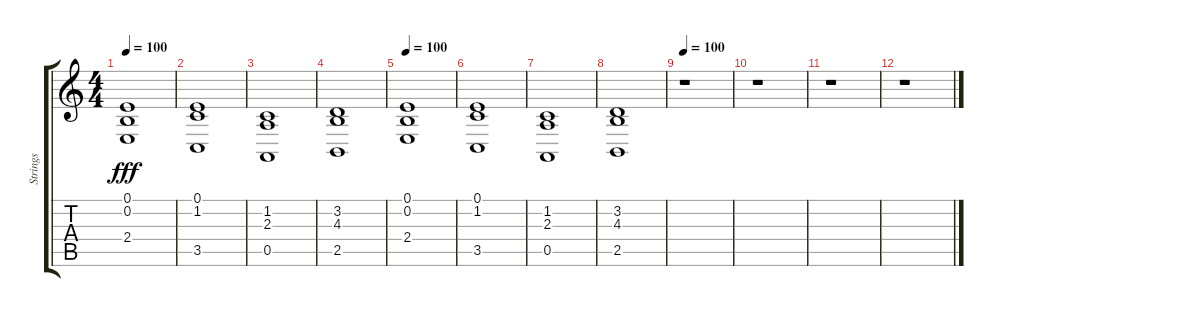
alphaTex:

\track ("Strings" "Strings") {instrument synthstrings1}
\staff {score tabs}
\tuning (E4 B3 G3 D3 A2 E2) {hide}
\ts (4 4)
\tempo 100
\clef g2
\ks c
(0.1 0.2 2.4).1{dy fff} |
(0.1 1.2 3.5).1 |
(1.2 2.3 0.5).1 |
(3.2 4.3 2.5).1 |
\tempo 100
(0.1 0.2 2.4).1 |
(0.1 1.2 3.5).1 |
(1.2 2.3 0.5).1 |
(3.2 4.3 2.5).1 |
\tempo 100
r.1 |
r.1 |
r.1 |
r.1
